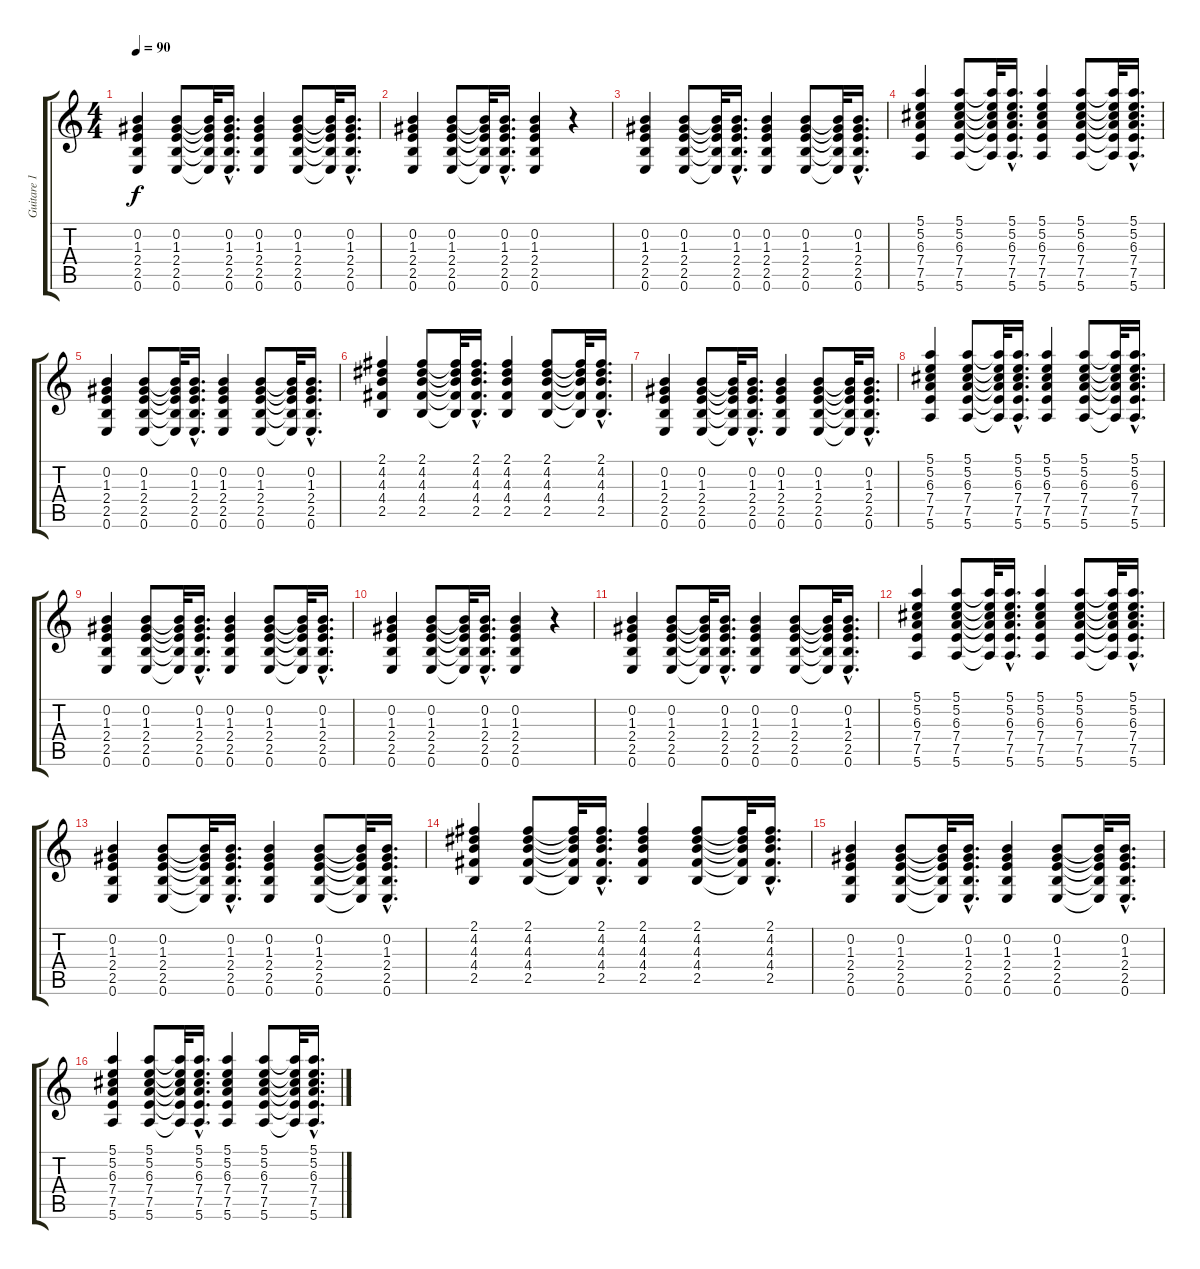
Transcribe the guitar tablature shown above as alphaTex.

\track ("Guitare 1" "Guitare 1") {instrument acousticguitarnylon}
\staff {score tabs}
\tuning (E4 B3 G3 D3 A2 E2) {hide}
\ts (4 4)
\tempo 90
\clef g2
\ks c
(0.2 1.3 2.4 2.5 0.6).4{dy f} (0.2 1.3 2.4 2.5 0.6).8 (0.2{t} 1.3{t} 2.4{t} 2.5{t} 0.6{t}).32 (0.2{hac} 1.3{hac} 2.4{hac} 2.5{hac} 0.6{hac}).16{d} (0.2 1.3 2.4 2.5 0.6).4 (0.2 1.3 2.4 2.5 0.6).8 (0.2{t} 1.3{t} 2.4{t} 2.5{t} 0.6{t}).32 (0.2{hac} 1.3{hac} 2.4{hac} 2.5{hac} 0.6{hac}).16{d} |
(0.2 1.3 2.4 2.5 0.6).4 (0.2 1.3 2.4 2.5 0.6).8 (0.2{t} 1.3{t} 2.4{t} 2.5{t} 0.6{t}).32 (0.2{hac} 1.3{hac} 2.4{hac} 2.5{hac} 0.6{hac}).16{d} (0.2 1.3 2.4 2.5 0.6).4 r.4 |
(0.2 1.3 2.4 2.5 0.6).4 (0.2 1.3 2.4 2.5 0.6).8 (0.2{t} 1.3{t} 2.4{t} 2.5{t} 0.6{t}).32 (0.2{hac} 1.3{hac} 2.4{hac} 2.5{hac} 0.6{hac}).16{d} (0.2 1.3 2.4 2.5 0.6).4 (0.2 1.3 2.4 2.5 0.6).8 (0.2{t} 1.3{t} 2.4{t} 2.5{t} 0.6{t}).32 (0.2{hac} 1.3{hac} 2.4{hac} 2.5{hac} 0.6{hac}).16{d} |
(5.1 5.2 6.3 7.4 7.5 5.6).4 (5.1 5.2 6.3 7.4 7.5 5.6).8 (5.1{t} 5.2{t} 6.3{t} 7.4{t} 7.5{t} 5.6{t}).32 (5.1{hac} 5.2{hac} 6.3{hac} 7.4{hac} 7.5{hac} 5.6{hac}).16{d} (5.1 5.2 6.3 7.4 7.5 5.6).4 (5.1 5.2 6.3 7.4 7.5 5.6).8 (5.1{t} 5.2{t} 6.3{t} 7.4{t} 7.5{t} 5.6{t}).32 (5.1{hac} 5.2{hac} 6.3{hac} 7.4{hac} 7.5{hac} 5.6{hac}).16{d} |
(0.2 1.3 2.4 2.5 0.6).4 (0.2 1.3 2.4 2.5 0.6).8 (0.2{t} 1.3{t} 2.4{t} 2.5{t} 0.6{t}).32 (0.2{hac} 1.3{hac} 2.4{hac} 2.5{hac} 0.6{hac}).16{d} (0.2 1.3 2.4 2.5 0.6).4 (0.2 1.3 2.4 2.5 0.6).8 (0.2{t} 1.3{t} 2.4{t} 2.5{t} 0.6{t}).32 (0.2{hac} 1.3{hac} 2.4{hac} 2.5{hac} 0.6{hac}).16{d} |
(2.1 4.2 4.3 4.4 2.5).4 (2.1 4.2 4.3 4.4 2.5).8 (2.1{t} 4.2{t} 4.3{t} 4.4{t} 2.5{t}).32 (2.1{hac} 4.2{hac} 4.3{hac} 4.4{hac} 2.5{hac}).16{d} (2.1 4.2 4.3 4.4 2.5).4 (2.1 4.2 4.3 4.4 2.5).8 (2.1{t} 4.2{t} 4.3{t} 4.4{t} 2.5{t}).32 (2.1{hac} 4.2{hac} 4.3{hac} 4.4{hac} 2.5{hac}).16{d} |
(0.2 1.3 2.4 2.5 0.6).4 (0.2 1.3 2.4 2.5 0.6).8 (0.2{t} 1.3{t} 2.4{t} 2.5{t} 0.6{t}).32 (0.2{hac} 1.3{hac} 2.4{hac} 2.5{hac} 0.6{hac}).16{d} (0.2 1.3 2.4 2.5 0.6).4 (0.2 1.3 2.4 2.5 0.6).8 (0.2{t} 1.3{t} 2.4{t} 2.5{t} 0.6{t}).32 (0.2{hac} 1.3{hac} 2.4{hac} 2.5{hac} 0.6{hac}).16{d} |
(5.1 5.2 6.3 7.4 7.5 5.6).4 (5.1 5.2 6.3 7.4 7.5 5.6).8 (5.1{t} 5.2{t} 6.3{t} 7.4{t} 7.5{t} 5.6{t}).32 (5.1{hac} 5.2{hac} 6.3{hac} 7.4{hac} 7.5{hac} 5.6{hac}).16{d} (5.1 5.2 6.3 7.4 7.5 5.6).4 (5.1 5.2 6.3 7.4 7.5 5.6).8 (5.1{t} 5.2{t} 6.3{t} 7.4{t} 7.5{t} 5.6{t}).32 (5.1{hac} 5.2{hac} 6.3{hac} 7.4{hac} 7.5{hac} 5.6{hac}).16{d} |
(0.2 1.3 2.4 2.5 0.6).4 (0.2 1.3 2.4 2.5 0.6).8 (0.2{t} 1.3{t} 2.4{t} 2.5{t} 0.6{t}).32 (0.2{hac} 1.3{hac} 2.4{hac} 2.5{hac} 0.6{hac}).16{d} (0.2 1.3 2.4 2.5 0.6).4 (0.2 1.3 2.4 2.5 0.6).8 (0.2{t} 1.3{t} 2.4{t} 2.5{t} 0.6{t}).32 (0.2{hac} 1.3{hac} 2.4{hac} 2.5{hac} 0.6{hac}).16{d} |
(0.2 1.3 2.4 2.5 0.6).4 (0.2 1.3 2.4 2.5 0.6).8 (0.2{t} 1.3{t} 2.4{t} 2.5{t} 0.6{t}).32 (0.2{hac} 1.3{hac} 2.4{hac} 2.5{hac} 0.6{hac}).16{d} (0.2 1.3 2.4 2.5 0.6).4 r.4 |
(0.2 1.3 2.4 2.5 0.6).4 (0.2 1.3 2.4 2.5 0.6).8 (0.2{t} 1.3{t} 2.4{t} 2.5{t} 0.6{t}).32 (0.2{hac} 1.3{hac} 2.4{hac} 2.5{hac} 0.6{hac}).16{d} (0.2 1.3 2.4 2.5 0.6).4 (0.2 1.3 2.4 2.5 0.6).8 (0.2{t} 1.3{t} 2.4{t} 2.5{t} 0.6{t}).32 (0.2{hac} 1.3{hac} 2.4{hac} 2.5{hac} 0.6{hac}).16{d} |
(5.1 5.2 6.3 7.4 7.5 5.6).4 (5.1 5.2 6.3 7.4 7.5 5.6).8 (5.1{t} 5.2{t} 6.3{t} 7.4{t} 7.5{t} 5.6{t}).32 (5.1{hac} 5.2{hac} 6.3{hac} 7.4{hac} 7.5{hac} 5.6{hac}).16{d} (5.1 5.2 6.3 7.4 7.5 5.6).4 (5.1 5.2 6.3 7.4 7.5 5.6).8 (5.1{t} 5.2{t} 6.3{t} 7.4{t} 7.5{t} 5.6{t}).32 (5.1{hac} 5.2{hac} 6.3{hac} 7.4{hac} 7.5{hac} 5.6{hac}).16{d} |
(0.2 1.3 2.4 2.5 0.6).4 (0.2 1.3 2.4 2.5 0.6).8 (0.2{t} 1.3{t} 2.4{t} 2.5{t} 0.6{t}).32 (0.2{hac} 1.3{hac} 2.4{hac} 2.5{hac} 0.6{hac}).16{d} (0.2 1.3 2.4 2.5 0.6).4 (0.2 1.3 2.4 2.5 0.6).8 (0.2{t} 1.3{t} 2.4{t} 2.5{t} 0.6{t}).32 (0.2{hac} 1.3{hac} 2.4{hac} 2.5{hac} 0.6{hac}).16{d} |
(2.1 4.2 4.3 4.4 2.5).4 (2.1 4.2 4.3 4.4 2.5).8 (2.1{t} 4.2{t} 4.3{t} 4.4{t} 2.5{t}).32 (2.1{hac} 4.2{hac} 4.3{hac} 4.4{hac} 2.5{hac}).16{d} (2.1 4.2 4.3 4.4 2.5).4 (2.1 4.2 4.3 4.4 2.5).8 (2.1{t} 4.2{t} 4.3{t} 4.4{t} 2.5{t}).32 (2.1{hac} 4.2{hac} 4.3{hac} 4.4{hac} 2.5{hac}).16{d} |
(0.2 1.3 2.4 2.5 0.6).4 (0.2 1.3 2.4 2.5 0.6).8 (0.2{t} 1.3{t} 2.4{t} 2.5{t} 0.6{t}).32 (0.2{hac} 1.3{hac} 2.4{hac} 2.5{hac} 0.6{hac}).16{d} (0.2 1.3 2.4 2.5 0.6).4 (0.2 1.3 2.4 2.5 0.6).8 (0.2{t} 1.3{t} 2.4{t} 2.5{t} 0.6{t}).32 (0.2{hac} 1.3{hac} 2.4{hac} 2.5{hac} 0.6{hac}).16{d} |
(5.1 5.2 6.3 7.4 7.5 5.6).4 (5.1 5.2 6.3 7.4 7.5 5.6).8 (5.1{t} 5.2{t} 6.3{t} 7.4{t} 7.5{t} 5.6{t}).32 (5.1{hac} 5.2{hac} 6.3{hac} 7.4{hac} 7.5{hac} 5.6{hac}).16{d} (5.1 5.2 6.3 7.4 7.5 5.6).4 (5.1 5.2 6.3 7.4 7.5 5.6).8 (5.1{t} 5.2{t} 6.3{t} 7.4{t} 7.5{t} 5.6{t}).32 (5.1{hac} 5.2{hac} 6.3{hac} 7.4{hac} 7.5{hac} 5.6{hac}).16{d}
